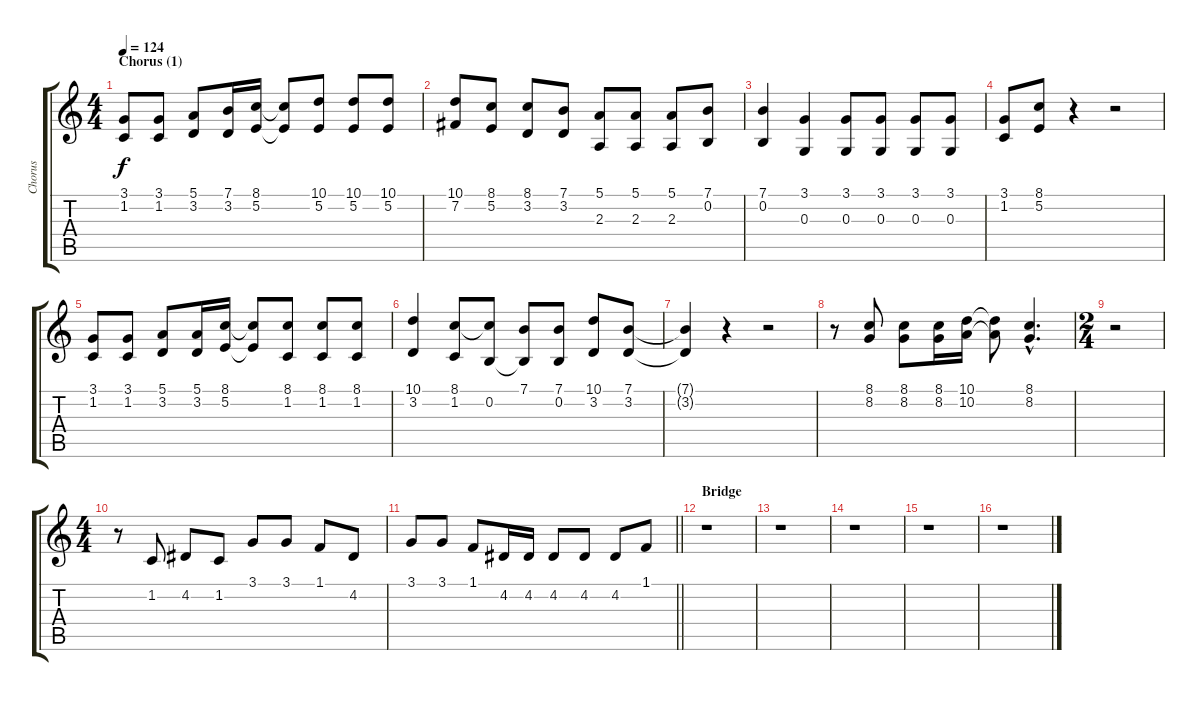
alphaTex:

\track ("Chorus" "Chorus") {instrument sopranosax}
\staff {score tabs}
\tuning (E4 B3 G3 D3 A2 E2) {hide}
\ts (4 4)
\section ("" "Chorus (1)")
\tempo 124
\clef g2
\ks aminor
(3.1 1.2).8{dy f} (3.1 1.2).8 (5.1 3.2).8 (7.1 3.2).16 (8.1 5.2).16 (8.1{t} 5.2{t}).8 (10.1 5.2).8 (10.1 5.2).8 (10.1 5.2).8 |
(10.1 7.2).8 (8.1 5.2).8 (8.1 3.2).8 (7.1 3.2).8 (5.1 2.3).8 (5.1 2.3).8 (5.1 2.3).8 (7.1 0.2).8 |
(7.1 0.2).4 (3.1 0.3).4 (3.1 0.3).8 (3.1 0.3).8 (3.1 0.3).8 (3.1 0.3).8 |
(3.1 1.2).8 (8.1 5.2).8 r.4 r.2 |
(3.1 1.2).8 (3.1 1.2).8 (5.1 3.2).8 (5.1 3.2).16 (8.1 5.2).16 (8.1{t} 5.2{t}).8 (8.1 1.2).8 (8.1 1.2).8 (8.1 1.2).8 |
(10.1 3.2).4 (8.1 1.2).8 (8.1{t} 0.2).8 (7.1 0.2{t}).8 (7.1 0.2).8 (10.1 3.2).8 (7.1 3.2).8 |
(7.1{t} 3.2{t}).4 r.4 r.2 |
r.8 (8.1 8.2).8 (8.1 8.2).8 (8.1 8.2).16 (10.1 10.2).16 (10.1{t} 10.2{t}).8 (8.1{hac} 8.2{hac}).4{d} |
\ts (2 4)
r.2 |
\ts (4 4)
r.8 1.2.8 4.2.8 1.2.8 3.1.8 3.1.8 1.1.8 4.2.8 |
\barLineRight lightlight
3.1.8 3.1.8 1.1.8 4.2.16 4.2.16 4.2.8 4.2.8 4.2.8 1.1.8 |
\section ("" "Bridge")
r.1 |
r.1 |
r.1 |
r.1 |
r.1
